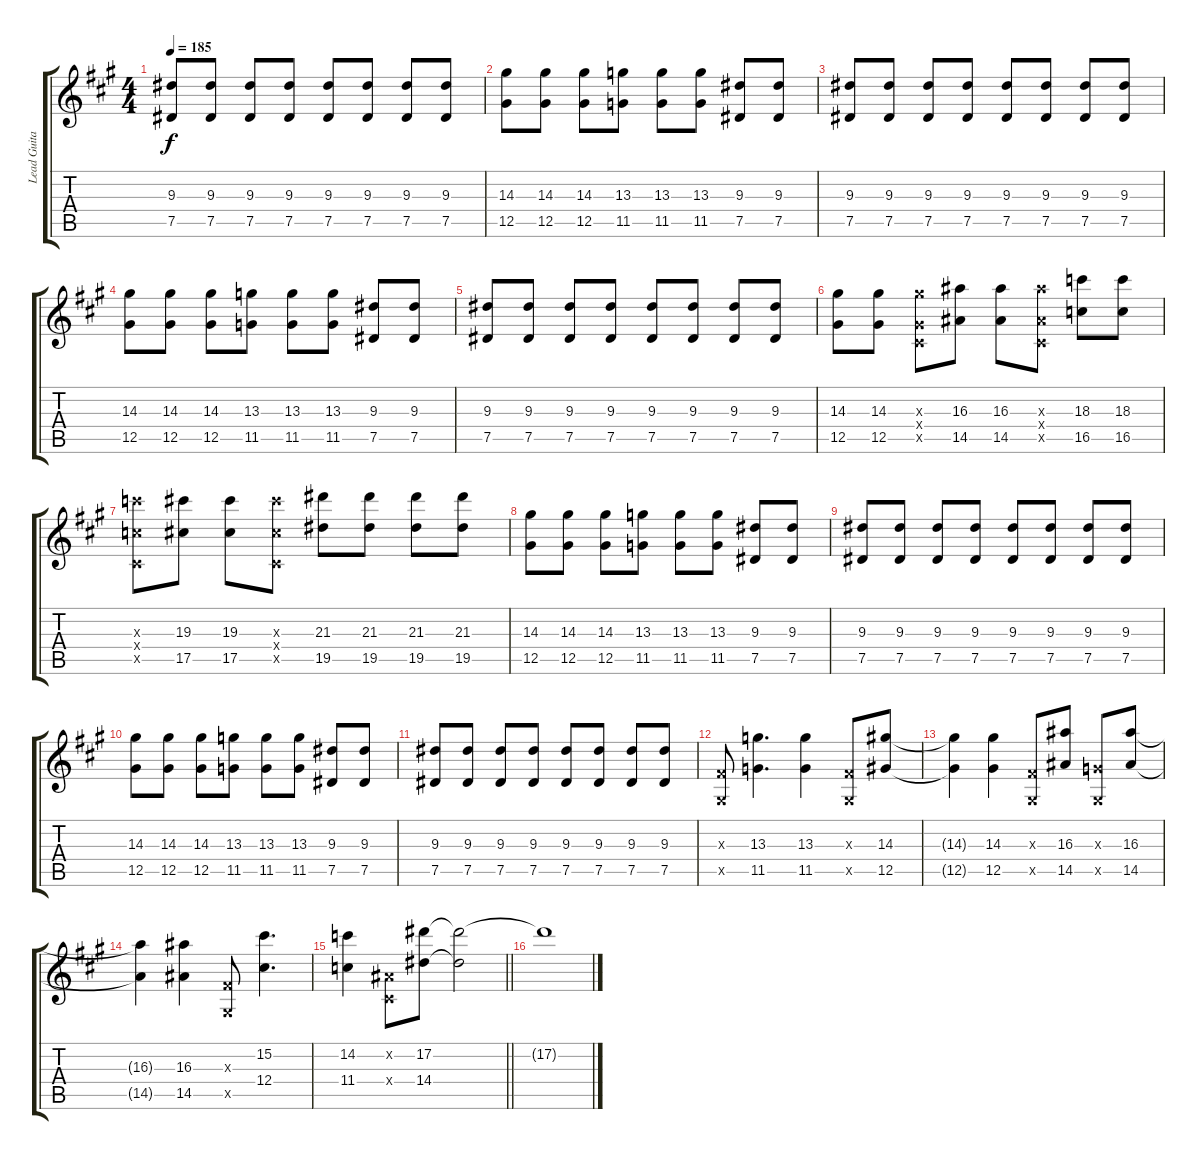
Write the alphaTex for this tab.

\track ("Lead Guitar" "Lead Guita") {instrument distortionguitar}
\staff {score tabs}
\tuning (Eb4 Bb3 Gb3 Db3 Ab2 Db2) {hide}
\ts (4 4)
\tempo 185
\clef g2
\ks f#minor
(9.3 7.5).8{dy f} (9.3 7.5).8 (9.3 7.5).8 (9.3 7.5).8 (9.3 7.5).8 (9.3 7.5).8 (9.3 7.5).8 (9.3 7.5).8 |
(14.3 12.5).8 (14.3 12.5).8 (14.3 12.5).8 (13.3 11.5).8 (13.3 11.5).8 (13.3 11.5).8 (9.3 7.5).8 (9.3 7.5).8 |
(9.3 7.5).8 (9.3 7.5).8 (9.3 7.5).8 (9.3 7.5).8 (9.3 7.5).8 (9.3 7.5).8 (9.3 7.5).8 (9.3 7.5).8 |
(14.3 12.5).8 (14.3 12.5).8 (14.3 12.5).8 (13.3 11.5).8 (13.3 11.5).8 (13.3 11.5).8 (9.3 7.5).8 (9.3 7.5).8 |
(9.3 7.5).8 (9.3 7.5).8 (9.3 7.5).8 (9.3 7.5).8 (9.3 7.5).8 (9.3 7.5).8 (9.3 7.5).8 (9.3 7.5).8 |
(14.3 12.5).8 (14.3 12.5).8 (14.3{x} 0.4{x} 12.5{x}).8 (16.3 14.5).8 (16.3 14.5).8 (16.3{x} 0.4{x} 14.5{x}).8 (18.3 16.5).8 (18.3 16.5).8 |
(18.3{x} 0.4{x} 16.5{x}).8 (19.3 17.5).8 (19.3 17.5).8 (19.3{x} 0.4{x} 17.5{x}).8 (21.3 19.5).8 (21.3 19.5).8 (21.3 19.5).8 (21.3 19.5).8 |
(14.3 12.5).8 (14.3 12.5).8 (14.3 12.5).8 (13.3 11.5).8 (13.3 11.5).8 (13.3 11.5).8 (9.3 7.5).8 (9.3 7.5).8 |
(9.3 7.5).8 (9.3 7.5).8 (9.3 7.5).8 (9.3 7.5).8 (9.3 7.5).8 (9.3 7.5).8 (9.3 7.5).8 (9.3 7.5).8 |
(14.3 12.5).8 (14.3 12.5).8 (14.3 12.5).8 (13.3 11.5).8 (13.3 11.5).8 (13.3 11.5).8 (9.3 7.5).8 (9.3 7.5).8 |
(9.3 7.5).8 (9.3 7.5).8 (9.3 7.5).8 (9.3 7.5).8 (9.3 7.5).8 (9.3 7.5).8 (9.3 7.5).8 (9.3 7.5).8 |
(0.3{x} 0.5{x}).8 (13.3 11.5).4{d} (13.3 11.5).4 (0.3{x} 0.5{x}).8 (14.3 12.5).8 |
(14.3{t} 12.5{t}).4 (14.3 12.5).4 (0.3{x} 0.5{x}).8 (16.3 14.5).8 (1.3{x} 0.5{x}).8 (16.3 14.5).8 |
(16.3{t} 14.5{t}).4 (16.3 14.5).4 (0.3{x} 0.5{x}).8 (15.2 12.4).4{d} |
\barLineRight lightlight
(14.2 11.4).4 (0.2{x} 0.4{x}).8 (17.2 14.4).8 (17.2{t} 14.4{t}).2 |
17.2{t}.1
